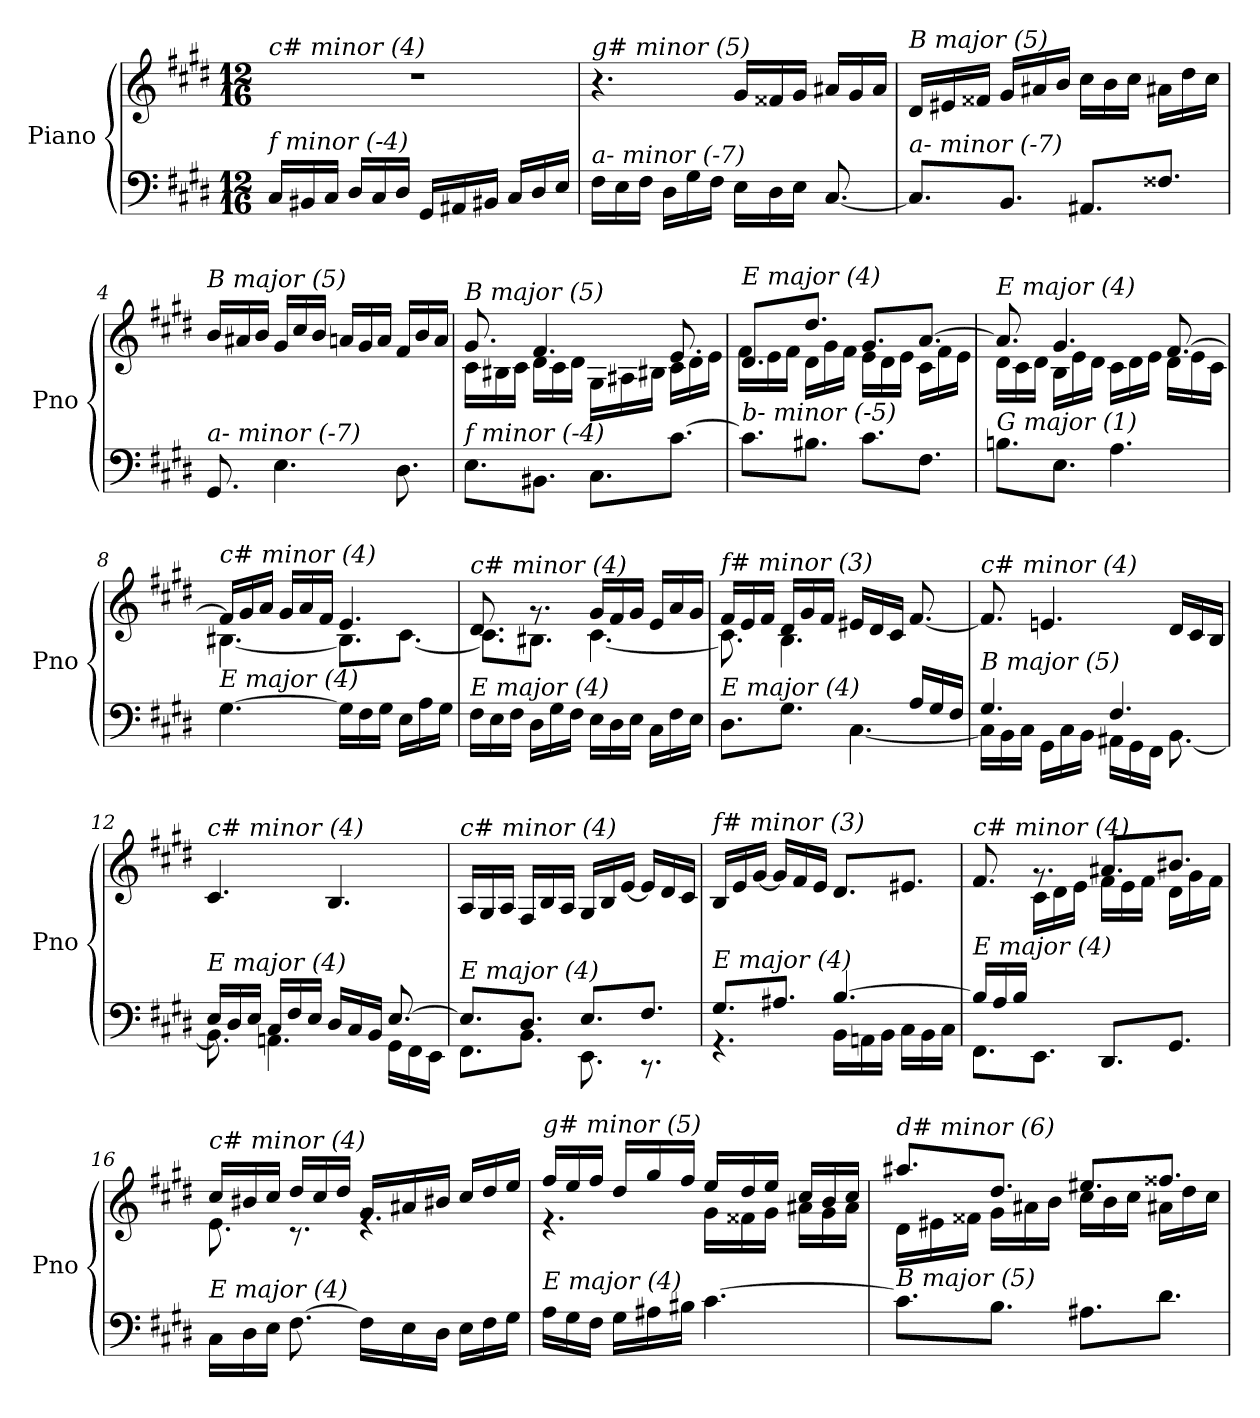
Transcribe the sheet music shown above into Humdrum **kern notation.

**kern	**kern
*part1	*part1
*staff2	*staff1
*I"Piano	*
*I'Pno	*
*clefF4	*clefG2
*k[f#c#g#d#]	*k[f#c#g#d#]
*M12/16	*M12/16
=1	=1
!	!LO:TX:i:t=c# minor (4)
!LO:TX:i:t=f minor (-4)	!
16C#/LL	2.r
16BB#X/	.
16C#/JJ	.
16D#/LL	.
16C#/	.
16D#/JJ	.
16GG#/LL	.
16AA#X/	.
16BB#X/JJ	.
16C#/LL	.
16D#/	.
16E/JJ	.
=2	=2
!	!LO:TX:i:t=g# minor (5)
!LO:TX:i:t=a- minor (-7)	!
16F#\LL	4.r
16E\	.
16F#\JJ	.
16D#\LL	.
16G#\	.
16F#\JJ	.
16E\LL	16g#/LL
16D#\	16f##X/
16E\JJ	16g#/JJ
[8.C#/	16a#X/LL
.	16g#/
.	16a#/JJ
=3	=3
!	!LO:TX:i:t=B major (5)
!LO:TX:i:t=a- minor (-7)	!
8.C#/L]	16d#/LL
.	16e#X/
.	16f##X/JJ
8.BB/J	16g#/LL
.	16a#X/
.	16b/JJ
8.AA#X/L	16cc#\LL
.	16b\
.	16cc#\JJ
8.F##X/J	16a#X\LL
.	16dd#\
.	16cc#\JJ
!!LO:LB:g=z
=4	=4
!	!LO:TX:i:t=B major (5)
!LO:TX:i:t=a- minor (-7)	!
8.GG#/	16b/LL
.	16a#X/
.	16b/JJ
4.E\	16g#/LL
.	16cc#/
.	16b/JJ
.	16an/LL
.	16g#/
.	16a/JJ
8.D#\	16f#/LL
.	16b/
.	16a/JJ
=5	=5
*	*^
!	!LO:TX:i:t=B major (5)	!
!LO:TX:i:t=f minor (-4)	!	!
8.E\L	8.g#/	16c#\LL
.	.	16B#X\
.	.	16c#\JJ
8.BB#X\J	4.f#/	16d#\LL
.	.	16c#\
.	.	16d#\JJ
8.C#\L	.	16G#\LL
.	.	16A#X\
.	.	16B#X\JJ
[8.c#\J	8.e/	16c#\LL
.	.	16d#\
.	.	16e\JJ
=6	=6	=6
!	!LO:TX:i:t=E major (4)	!
!LO:TX:i:t=b- minor (-5)	!	!
8.c#\L]	8.d#/L	16f#\LL
.	.	16e\
.	.	16f#\JJ
8.B#X\J	8.dd#/J	16d#\LL
.	.	16g#\
.	.	16f#\JJ
8.c#\L	8.g#/L	16e\LL
.	.	16d#\
.	.	16e\JJ
8.F#\J	[8.a/J	16c#\LL
.	.	16f#\
.	.	16e\JJ
!!LO:LB:g=z	!!
=7	=7	=7
!	!LO:TX:i:t=E major (4)	!
!LO:TX:i:t=G major (1)	!	!
8.Bn\L	8.a/]	16d#\LL
.	.	16c#\
.	.	16d#\JJ
8.E\J	4.g#/	16B\LL
.	.	16e\
.	.	16d#\JJ
4.A\	.	16c#\LL
.	.	16d#\
.	.	16e\JJ
.	[8.f#/	16d#\LL
.	.	16e\
.	.	16c#\JJ
=8	=8	=8
!	!LO:TX:i:t=c# minor (4)	!
!LO:TX:i:t=E major (4)	!	!
[4.G#\	16f#/LL]	[4.B#X\
.	16g#/	.
.	16a/JJ	.
.	16g#/LL	.
.	16a/	.
.	16f#/JJ	.
16G#\LL]	4.e/	8.B#\L]
16F#\	.	.
16G#\JJ	.	.
16E\LL	.	[8.c#\J
16A\	.	.
16G#\JJ	.	.
=9	=9	=9
!	!LO:TX:i:t=c# minor (4)	!
!LO:TX:i:t=E major (4)	!	!
16F#\LL	8.d#/	8.c#\L]
16E\	.	.
16F#\JJ	.	.
16D#\LL	8.rg	8.B#X\J
16G#\	.	.
16F#\JJ	.	.
16E\LL	16g#/LL	[4.c#\
16D#\	16f#/	.
16E\JJ	16g#/JJ	.
16C#\LL	16e/LL	.
16F#\	16a/	.
16E\JJ	16g#/JJ	.
!!LO:LB:g=z	!!
=10	=10	=10
*^	*	*
!	!	!LO:TX:i:t=f# minor (3)	!
!LO:TX:i:t=E major (4)	!	!	!
2ryy	8.D#\L	16f#/LL	8.c#\]
.	.	16e/	.
.	.	16f#/JJ	.
.	8.G#\J	16d#/LL	4.B\
.	.	16g#/	.
.	.	16f#/JJ	.
.	[4.C#\	16e#X/LL	.
.	.	16d#/	.
16ryy	.	16c#/JJ	.
16A/LL	.	[8.f#/	8.ryy
16G#/	.	.	.
16F#/JJ	.	.	.
*	*	*v	*v
=11	=11	=11
!	!	!LO:TX:i:t=c# minor (4)
!LO:TX:i:t=B major (5)	!	!
16C#\LL]	4.G#/	8.f#/]
16BB\	.	.
16C#\JJ	.	.
16GG#\LL	.	4.en/
16C#\	.	.
16BB\JJ	.	.
4.F#/	16AA#X\LL	.
.	16GG#\	.
.	16FF#\JJ	.
.	[8.BB\	16d#/LL
.	.	16c#/
.	.	16B/JJ
=12	=12	=12
!	!	!LO:TX:i:t=c# minor (4)
!LO:TX:i:t=E major (4)	!	!
16E/LL	8.BB\]	4.c#/
16D#/	.	.
16E/JJ	.	.
16C#/LL	4.AAn\	.
16F#/	.	.
16E/JJ	.	.
16D#/LL	.	4.B/
16C#/	.	.
16BB/JJ	.	.
[8.E/	16GG#\LL	.
.	16FF#\	.
.	16EE\JJ	.
!!LO:LB:g=z
=13	=13	=13
!	!	!LO:TX:i:t=c# minor (4)
!LO:TX:i:t=E major (4)	!	!
8.E/L]	8.FF#\L	16A/LL
.	.	16G#/
.	.	16A/JJ
8.D#/J	8.BB\J	16F#/LL
.	.	16B/
.	.	16A/JJ
8.E/L	8.EE\	16G#/LL
.	.	16B/
.	.	[16e/JJ
8.F#/J	8.r	16e/LL]
.	.	16d#/
.	.	16c#/JJ
=14	=14	=14
!	!	!LO:TX:i:t=f# minor (3)
!LO:TX:i:t=E major (4)	!	!
8.G#/L	4.r	16B/LL
.	.	16e/
.	.	[16g#/JJ
8.A#X/J	.	16g#/LL]
.	.	16f#/
.	.	16e/JJ
[4.B/	16BB\LL	8.d#/L
.	16AAn\	.
.	16BB\JJ	.
.	16C#\LL	8.e#X/J
.	16BB\	.
.	16C#\JJ	.
=15	=15	=15
*	*^	*^
*	*	*	*	*^
*	*	*	*	*	*^
!	!	!	!LO:TX:i:t=c# minor (4)	!	!	!
!LO:TX:i:t=E major (4)	!	!	!	!	!	!
4.ryy	16B/LL]	8.FF#\L	8.f#/	4.ryy	8.ryy	4.ryy
.	16A/	.	.	.	.	.
.	16B/JJ	.	.	.	.	.
.	8.ryy	8.EE\J	8.rg	.	16c#\LL	.
.	.	.	.	.	16d#\	.
.	.	.	.	.	16e\JJ	.
4.ryy	8.DD#/L	4.ryy	8.a#X/L	16f#\LL	4.ryy	4.ryy
.	.	.	.	16e\	.	.
.	.	.	.	16f#\JJ	.	.
.	8.GG#/J	.	8.b#X/J	16d#\LL	.	.
.	.	.	.	16g#\	.	.
.	.	.	.	16f#\JJ	.	.
*v	*v	*v	*	*	*	*
*	*	*v	*v	*v
!!LO:PB:g=z
=16	=16	=16
!	!LO:TX:i:t=c# minor (4)	!
!LO:TX:i:t=E major (4)	!	!
16C#\LL	16cc#/LL	8.e\
16D#\	16b#X/	.
16E\JJ	16cc#/JJ	.
[8.F#\	16dd#/LL	8.r
.	16cc#/	.
.	16dd#/JJ	.
16F#\LL]	16g#/LL	4.re
16E\	16a#X/	.
16D#\JJ	16b#X/JJ	.
16E\LL	16cc#/LL	.
16F#\	16dd#/	.
16G#\JJ	16ee/JJ	.
=17	=17	=17
!	!LO:TX:i:t=g# minor (5)	!
!LO:TX:i:t=E major (4)	!	!
16A\LL	16ff#/LL	4.r
16G#\	16ee/	.
16F#\JJ	16ff#/JJ	.
16G#\LL	16dd#/LL	.
16A#X\	16gg#/	.
16B#X\JJ	16ff#/JJ	.
[4.c#\	16ee/LL	16g#\LL
.	16dd#/	16f##X\
.	16ee/JJ	16g#\JJ
.	16cc#/LL	16a#X\LL
.	16b/	16g#\
.	16cc#/JJ	16a#\JJ
=18	=18	=18
!	!LO:TX:i:t=d# minor (6)	!
!LO:TX:i:t=B major (5)	!	!
8.c#\L]	8.aa#X/L	16d#\LL
.	.	16e#X\
.	.	16f##X\JJ
8.B\J	8.dd#/J	16g#\LL
.	.	16a#X\
.	.	16b\JJ
8.A#X\L	8.ee#X/L	16cc#\LL
.	.	16b\
.	.	16cc#\JJ
8.d#\J	8.ff##X/J	16a#X\LL
.	.	16dd#\
.	.	16cc#\JJ
*	*v	*v
=	=
*-	*-
